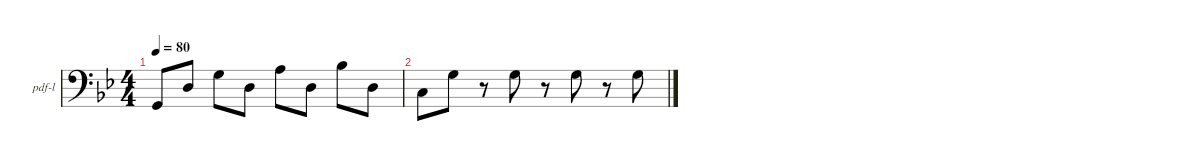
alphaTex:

\defaultSystemsLayout 2
\hideDynamics
\bracketExtendMode nobrackets
\firstSystemTrackNameOrientation horizontal
\otherSystemsTrackNameOrientation horizontal
\track ("pdf-l" "pdf-l") {instrument acousticgrandpiano}
\staff {score}
\tuning (E4 B3 G3 D3 A2 E2)
\ts (4 4)
\scale
1.07146
\tempo 80
\accidentals auto
\clef f4
\ottava regular
\simile none
\ks gminor
3.6{acc forcenatural}.8{dy mf instrument acousticgrandpiano beam Up} 5.5{acc forcenatural}.8{beam Up} 5.4{acc forcenatural}.8{beam Down} 5.5{acc forcenatural}.8{beam Down} 7.4{acc forcenatural}.8{beam Down} 5.5{acc forcenatural}.8{beam Down} 3.3{acc b}.8{beam Down} 5.5{acc forcenatural}.8{beam Down} |
\scale
0.928538 3.5{acc forcenatural}.8{beam Down} 5.4{acc forcenatural}.8{beam Down} r.8{beam Down} 0.3{acc forcenatural}.8{beam Down} r.8{beam Down} 0.3{acc forcenatural}.8{beam Down} r.8{beam Down} 0.3{acc forcenatural}.8{beam Down} |
\scale
1.05396 |
\scale
0.946042 |
\scale
1.05396 |
\scale
0.946042 |
\scale
1.06448 |
\scale
0.935516 |
\scale
1.05396 |
\scale
0.946042 |
\scale
1.17739 |
\scale
0.822606
